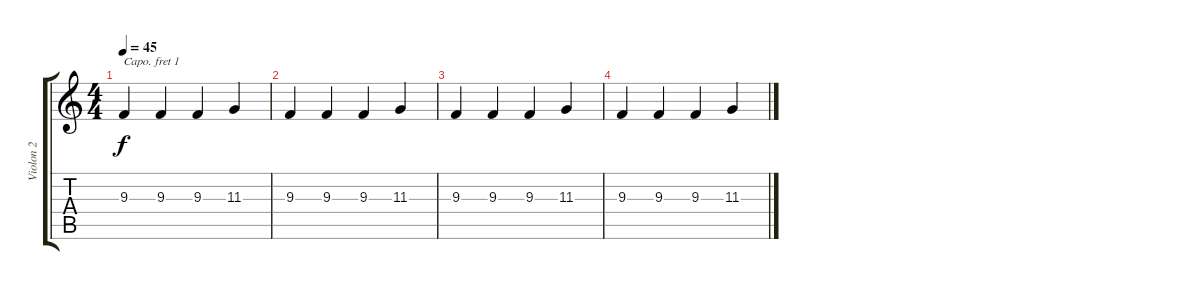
\track ("Violon 2" "Violon 2") {instrument violin}
\staff {score tabs}
\capo 1
\tuning (E4 B3 G3 D3 A2 E2) {hide}
\ts (4 4)
\tempo 45
\clef g2
\ks c
9.3.4{dy f} 9.3.4 9.3.4 11.3.4 |
9.3.4 9.3.4 9.3.4 11.3.4 |
9.3.4 9.3.4 9.3.4 11.3.4 |
9.3.4 9.3.4 9.3.4 11.3.4
